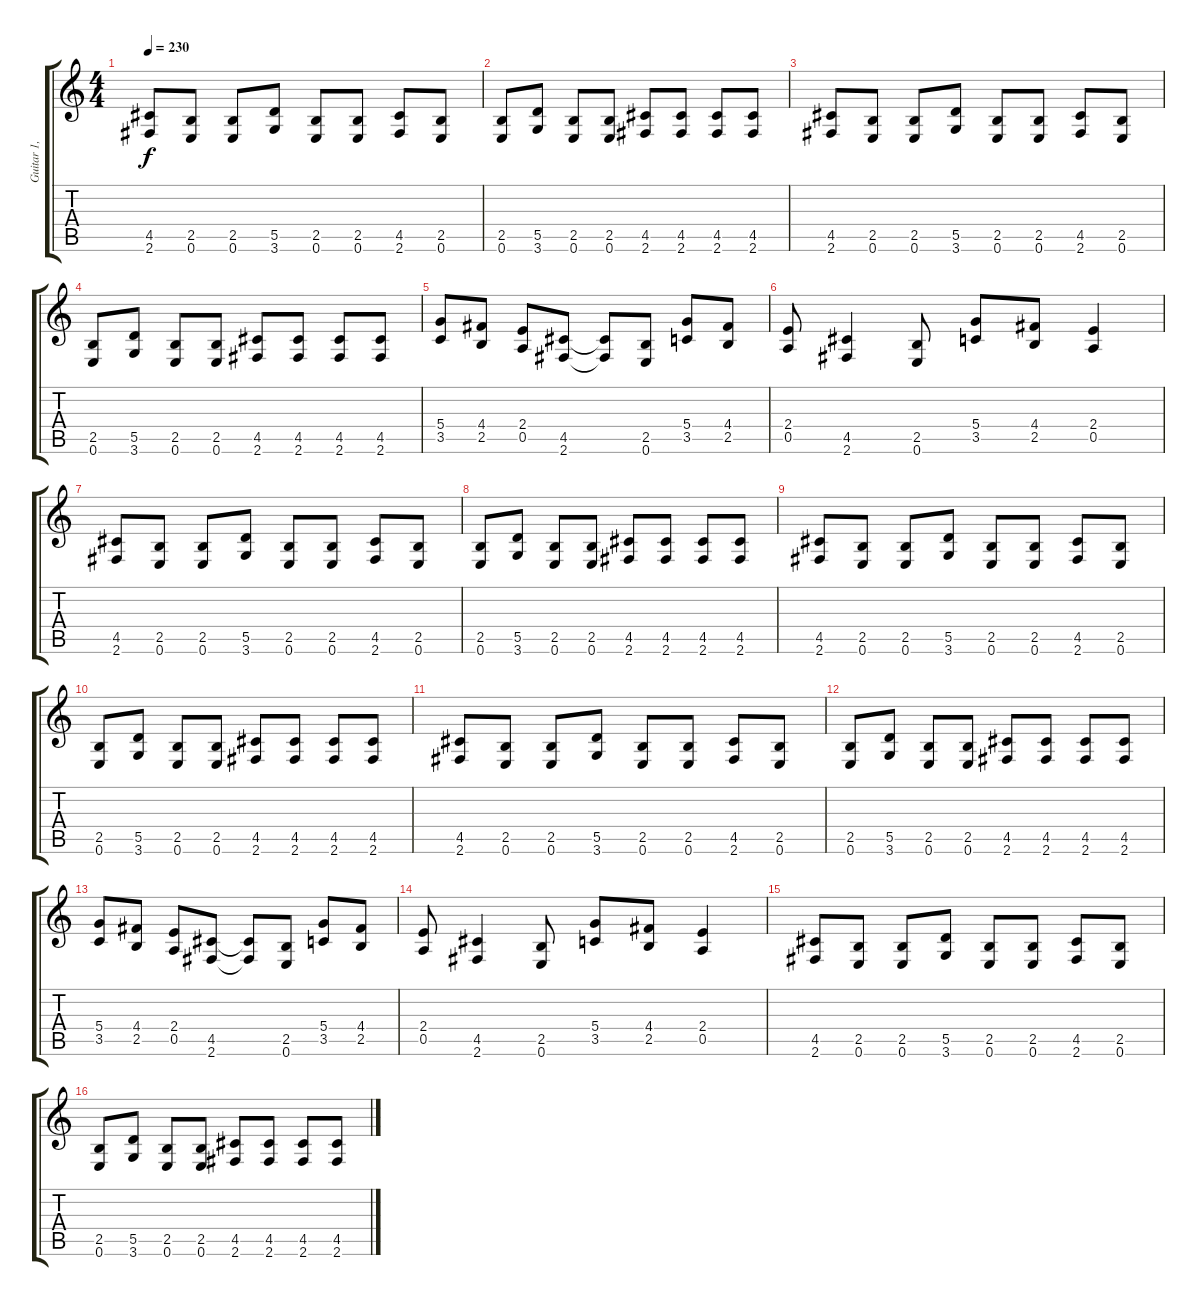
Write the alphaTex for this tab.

\track ("Guitar 1, Dime" "Guitar 1, ") {instrument distortionguitar}
\staff {score tabs}
\tuning (E4 B3 G3 D3 A2 E2) {hide}
\ts (4 4)
\tempo 230
\clef g2
\ks c
(4.5 2.6).8{dy f} (2.5 0.6).8 (2.5 0.6).8 (5.5 3.6).8 (2.5 0.6).8 (2.5 0.6).8 (4.5 2.6).8 (2.5 0.6).8 |
(2.5 0.6).8 (5.5 3.6).8 (2.5 0.6).8 (2.5 0.6).8 (4.5 2.6).8 (4.5 2.6).8 (4.5 2.6).8 (4.5 2.6).8 |
(4.5 2.6).8 (2.5 0.6).8 (2.5 0.6).8 (5.5 3.6).8 (2.5 0.6).8 (2.5 0.6).8 (4.5 2.6).8 (2.5 0.6).8 |
(2.5 0.6).8 (5.5 3.6).8 (2.5 0.6).8 (2.5 0.6).8 (4.5 2.6).8 (4.5 2.6).8 (4.5 2.6).8 (4.5 2.6).8 |
(5.4 3.5).8 (4.4 2.5).8 (2.4 0.5).8 (4.5 2.6).8 (4.5{t} 2.6{t}).8 (2.5 0.6).8 (5.4 3.5).8 (4.4 2.5).8 |
(2.4 0.5).8 (4.5 2.6).4 (2.5 0.6).8 (5.4 3.5).8 (4.4 2.5).8 (2.4 0.5).4 |
(4.5 2.6).8 (2.5 0.6).8 (2.5 0.6).8 (5.5 3.6).8 (2.5 0.6).8 (2.5 0.6).8 (4.5 2.6).8 (2.5 0.6).8 |
(2.5 0.6).8 (5.5 3.6).8 (2.5 0.6).8 (2.5 0.6).8 (4.5 2.6).8 (4.5 2.6).8 (4.5 2.6).8 (4.5 2.6).8 |
(4.5 2.6).8 (2.5 0.6).8 (2.5 0.6).8 (5.5 3.6).8 (2.5 0.6).8 (2.5 0.6).8 (4.5 2.6).8 (2.5 0.6).8 |
(2.5 0.6).8 (5.5 3.6).8 (2.5 0.6).8 (2.5 0.6).8 (4.5 2.6).8 (4.5 2.6).8 (4.5 2.6).8 (4.5 2.6).8 |
(4.5 2.6).8 (2.5 0.6).8 (2.5 0.6).8 (5.5 3.6).8 (2.5 0.6).8 (2.5 0.6).8 (4.5 2.6).8 (2.5 0.6).8 |
(2.5 0.6).8 (5.5 3.6).8 (2.5 0.6).8 (2.5 0.6).8 (4.5 2.6).8 (4.5 2.6).8 (4.5 2.6).8 (4.5 2.6).8 |
(5.4 3.5).8 (4.4 2.5).8 (2.4 0.5).8 (4.5 2.6).8 (4.5{t} 2.6{t}).8 (2.5 0.6).8 (5.4 3.5).8 (4.4 2.5).8 |
(2.4 0.5).8 (4.5 2.6).4 (2.5 0.6).8 (5.4 3.5).8 (4.4 2.5).8 (2.4 0.5).4 |
(4.5 2.6).8 (2.5 0.6).8 (2.5 0.6).8 (5.5 3.6).8 (2.5 0.6).8 (2.5 0.6).8 (4.5 2.6).8 (2.5 0.6).8 |
(2.5 0.6).8 (5.5 3.6).8 (2.5 0.6).8 (2.5 0.6).8 (4.5 2.6).8 (4.5 2.6).8 (4.5 2.6).8 (4.5 2.6).8
